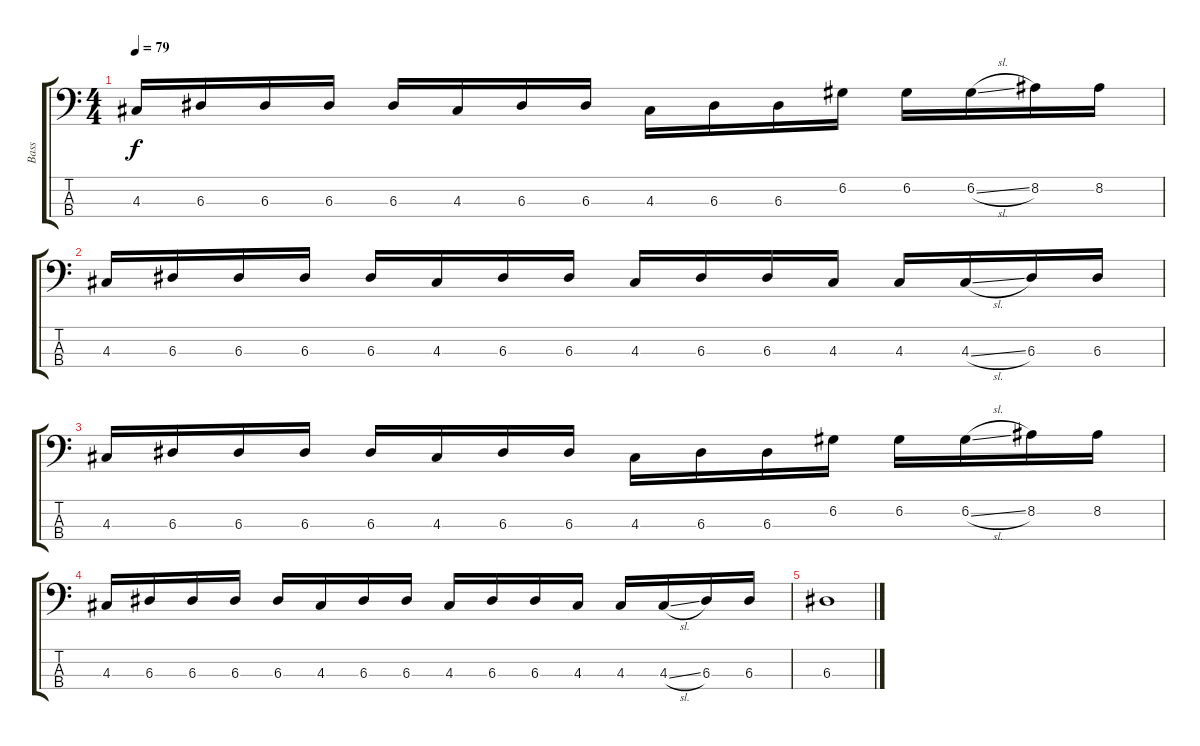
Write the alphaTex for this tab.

\track ("Bass" "Bass") {instrument electricbassfinger}
\staff {score tabs}
\tuning (G2 D2 A1 E1) {hide}
\ts (4 4)
\tempo 79
\clef f4
\ks c
4.3.16{dy f instrument distortionguitar} 6.3.16 6.3.16 6.3.16 6.3.16 4.3.16 6.3.16 6.3.16 4.3.16 6.3.16 6.3.16 6.2.16 6.2.16 6.2{sl}.16 8.2.16 8.2.16 |
4.3.16 6.3.16 6.3.16 6.3.16 6.3.16 4.3.16 6.3.16 6.3.16 4.3.16 6.3.16 6.3.16 4.3.16 4.3.16 4.3{sl}.16 6.3.16 6.3.16 |
4.3.16{instrument distortionguitar} 6.3.16 6.3.16 6.3.16 6.3.16 4.3.16 6.3.16 6.3.16 4.3.16 6.3.16 6.3.16 6.2.16 6.2.16 6.2{sl}.16 8.2.16 8.2.16 |
4.3.16 6.3.16 6.3.16 6.3.16 6.3.16 4.3.16 6.3.16 6.3.16 4.3.16 6.3.16 6.3.16 4.3.16 4.3.16 4.3{sl}.16 6.3.16 6.3.16 |
6.3.1
